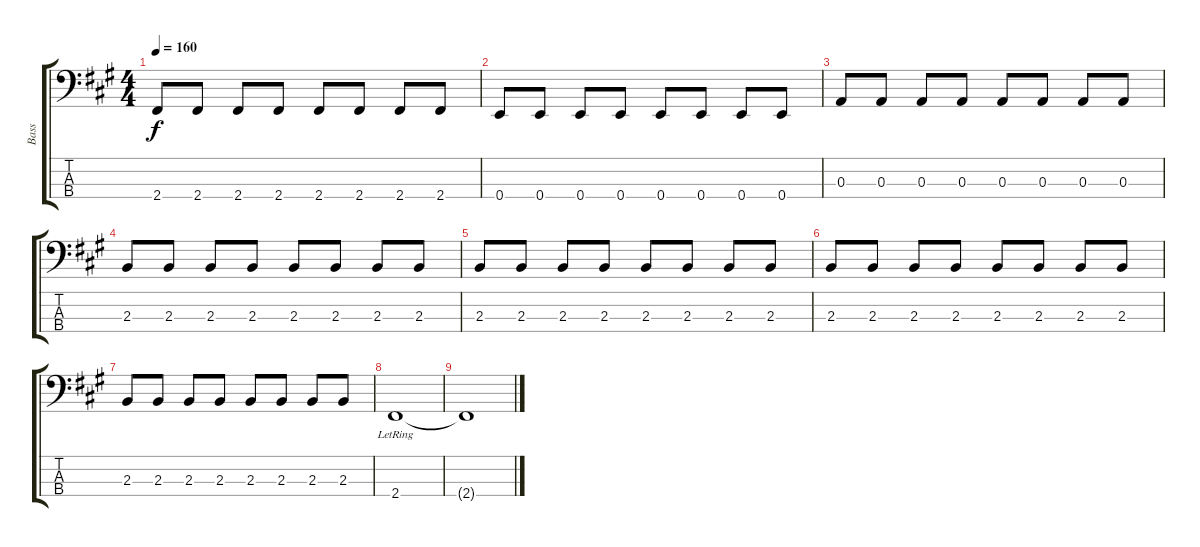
\track ("Bass" "Bass") {instrument electricbasspick}
\staff {score tabs}
\tuning (G2 D2 A1 E1) {hide}
\ts (4 4)
\tempo 160
\clef f4
\ks a
2.4.8{dy f} 2.4.8 2.4.8 2.4.8 2.4.8 2.4.8 2.4.8 2.4.8 |
0.4.8 0.4.8 0.4.8 0.4.8 0.4.8 0.4.8 0.4.8 0.4.8 |
0.3.8 0.3.8 0.3.8 0.3.8 0.3.8 0.3.8 0.3.8 0.3.8 |
2.3.8 2.3.8 2.3.8 2.3.8 2.3.8 2.3.8 2.3.8 2.3.8 |
2.3.8 2.3.8 2.3.8 2.3.8 2.3.8 2.3.8 2.3.8 2.3.8 |
2.3.8 2.3.8 2.3.8 2.3.8 2.3.8 2.3.8 2.3.8 2.3.8 |
2.3.8 2.3.8 2.3.8 2.3.8 2.3.8 2.3.8 2.3.8 2.3.8 |
2.4{lr}.1 |
2.4{t}.1
